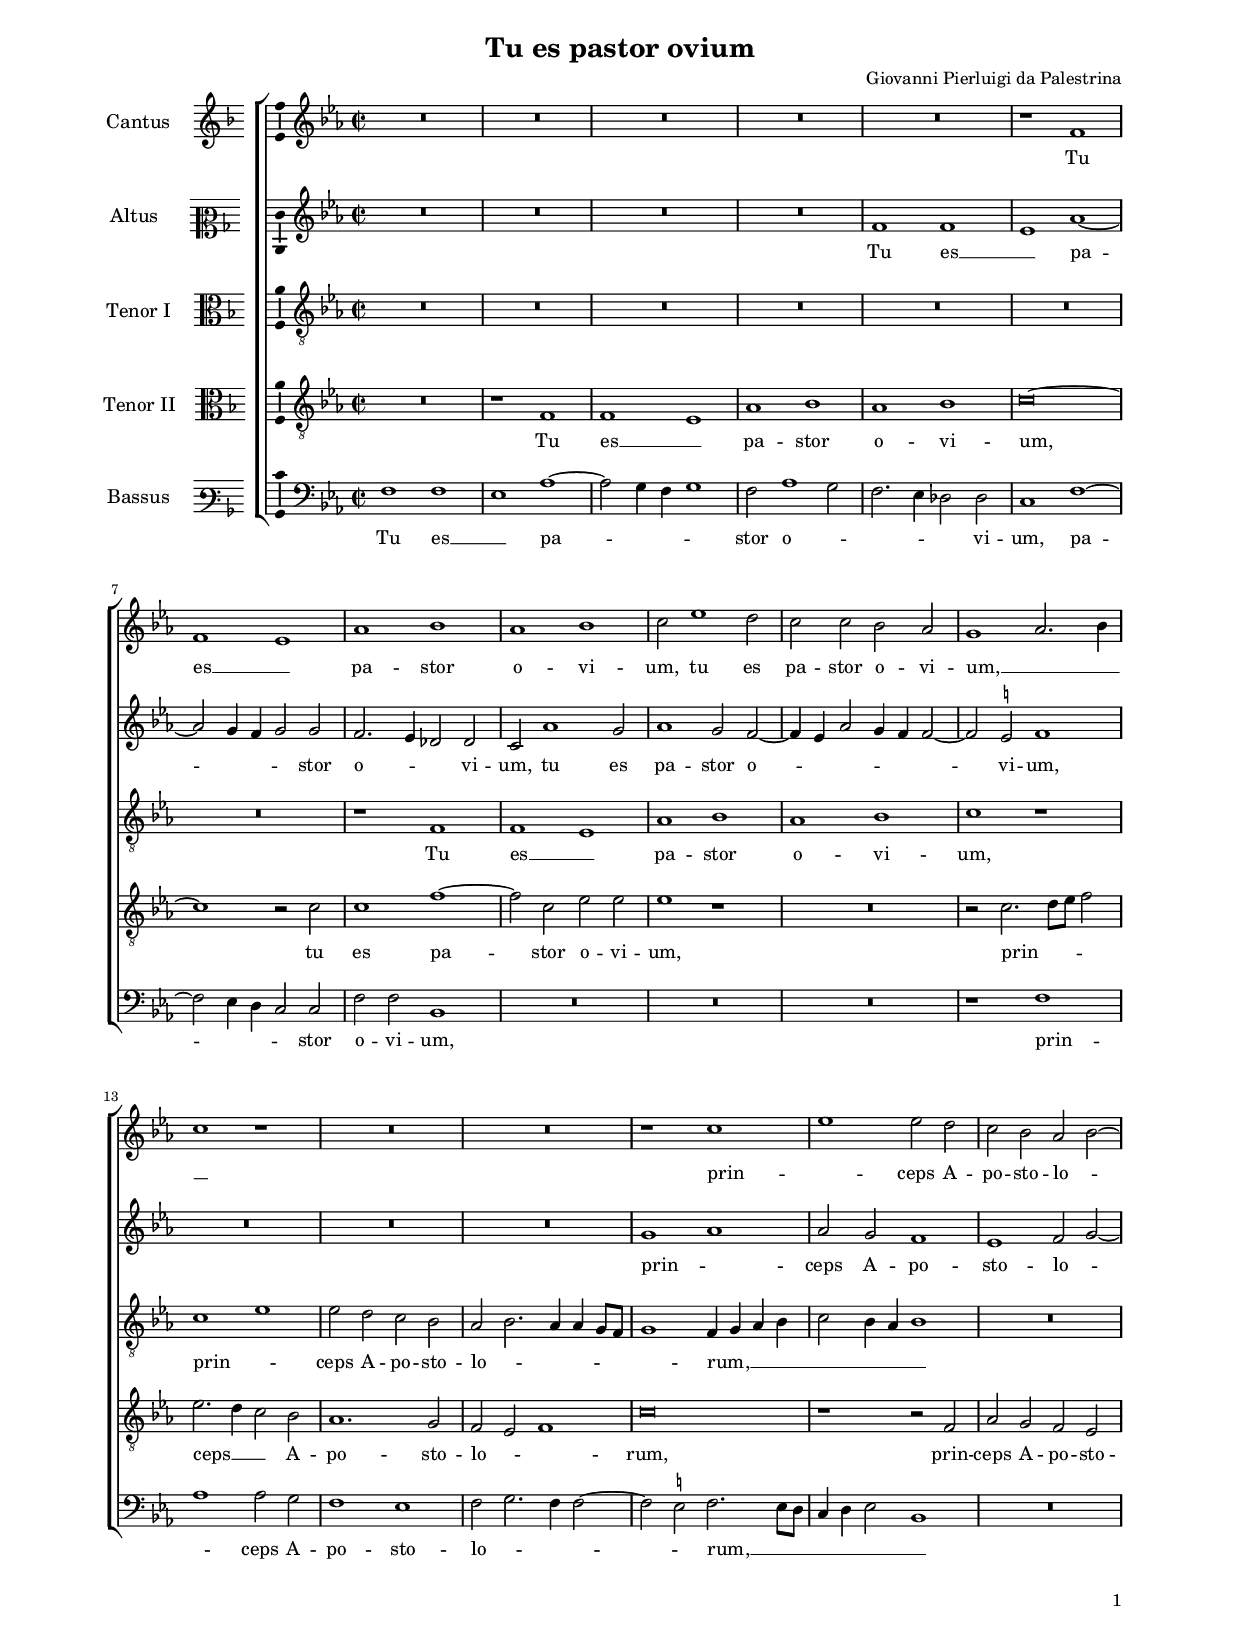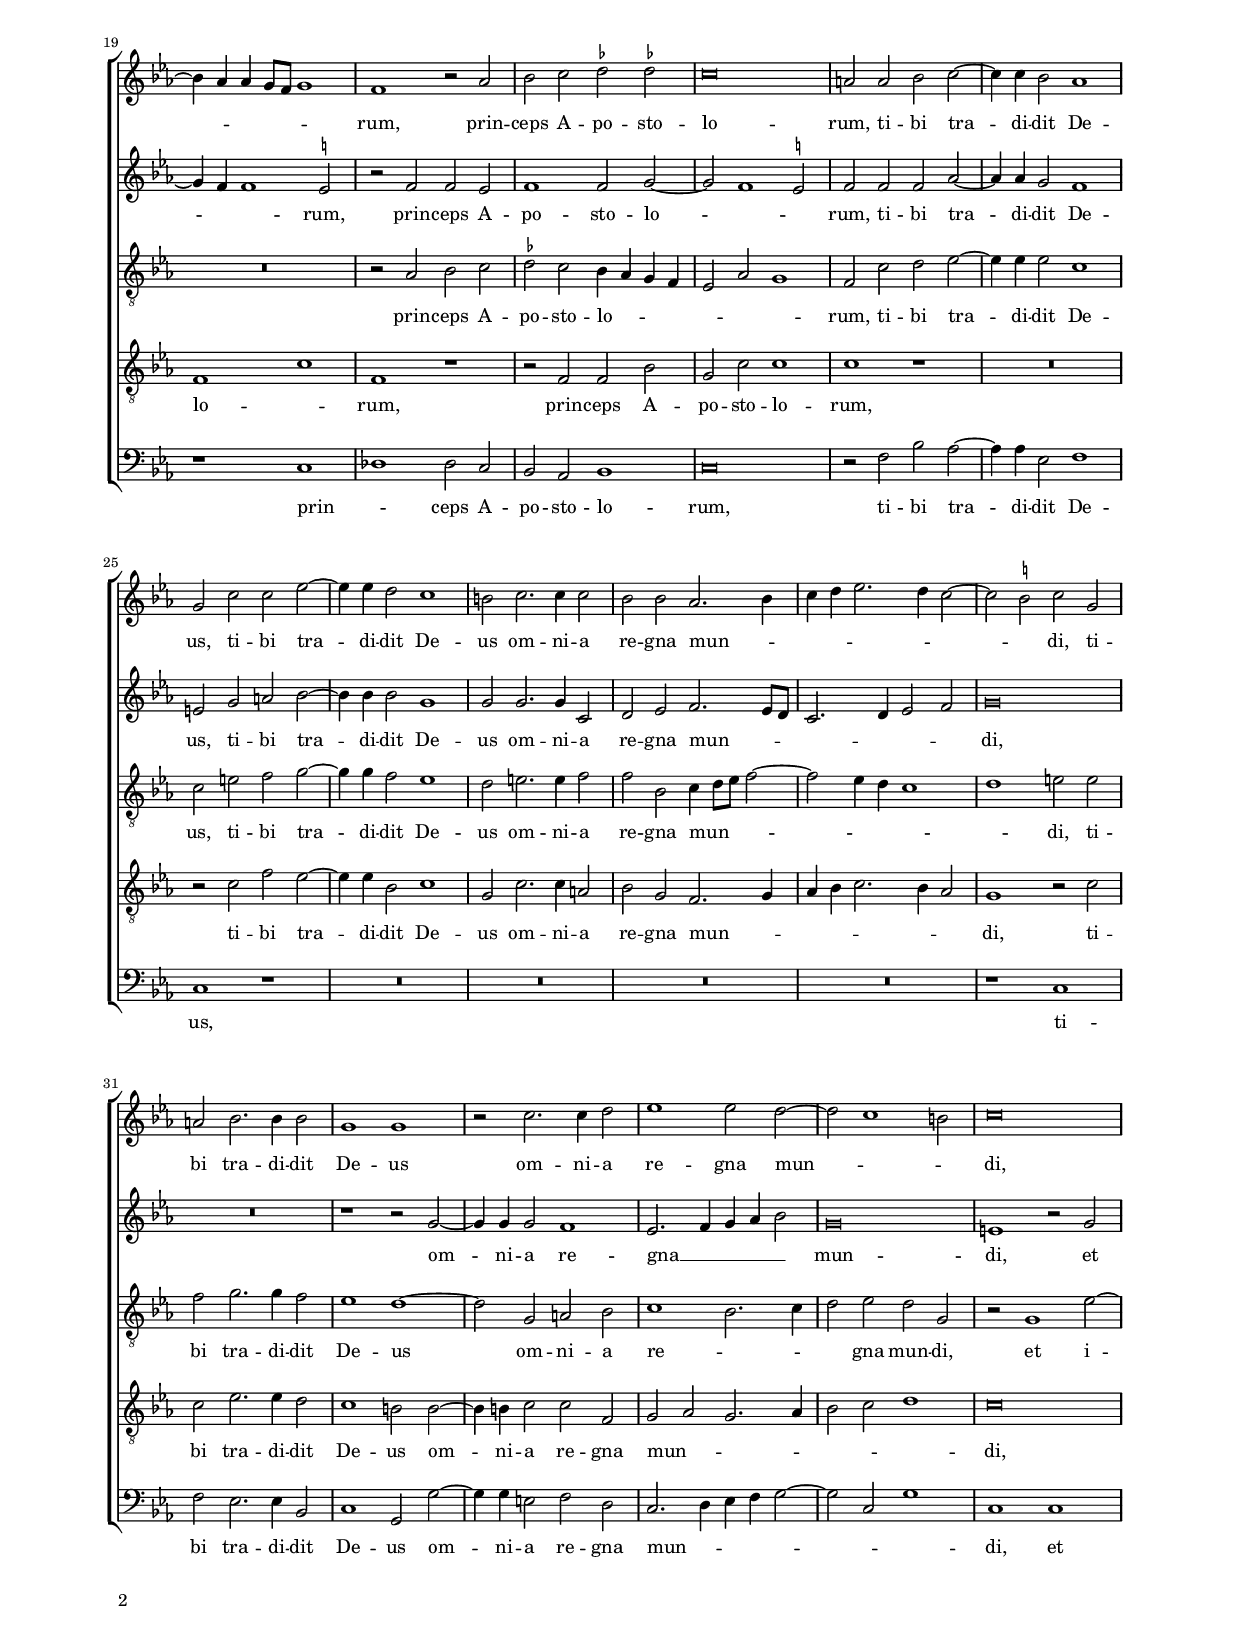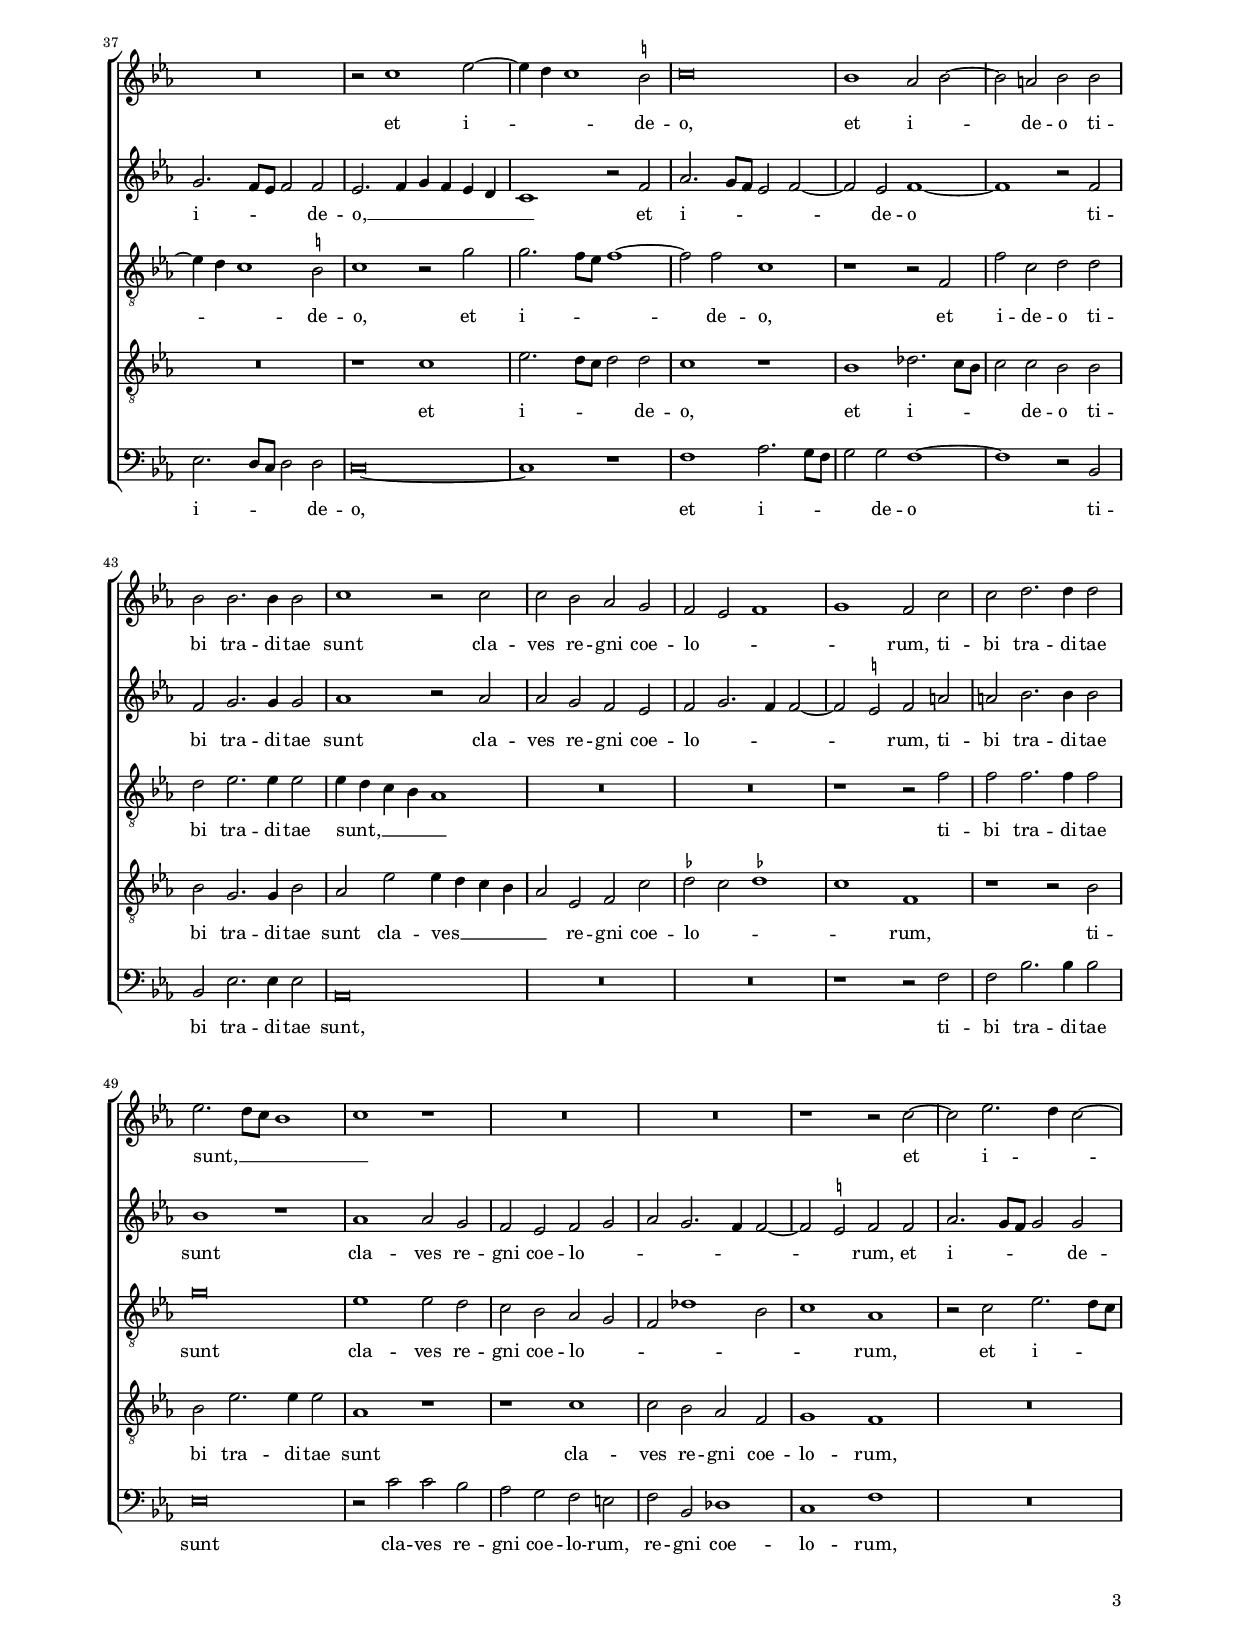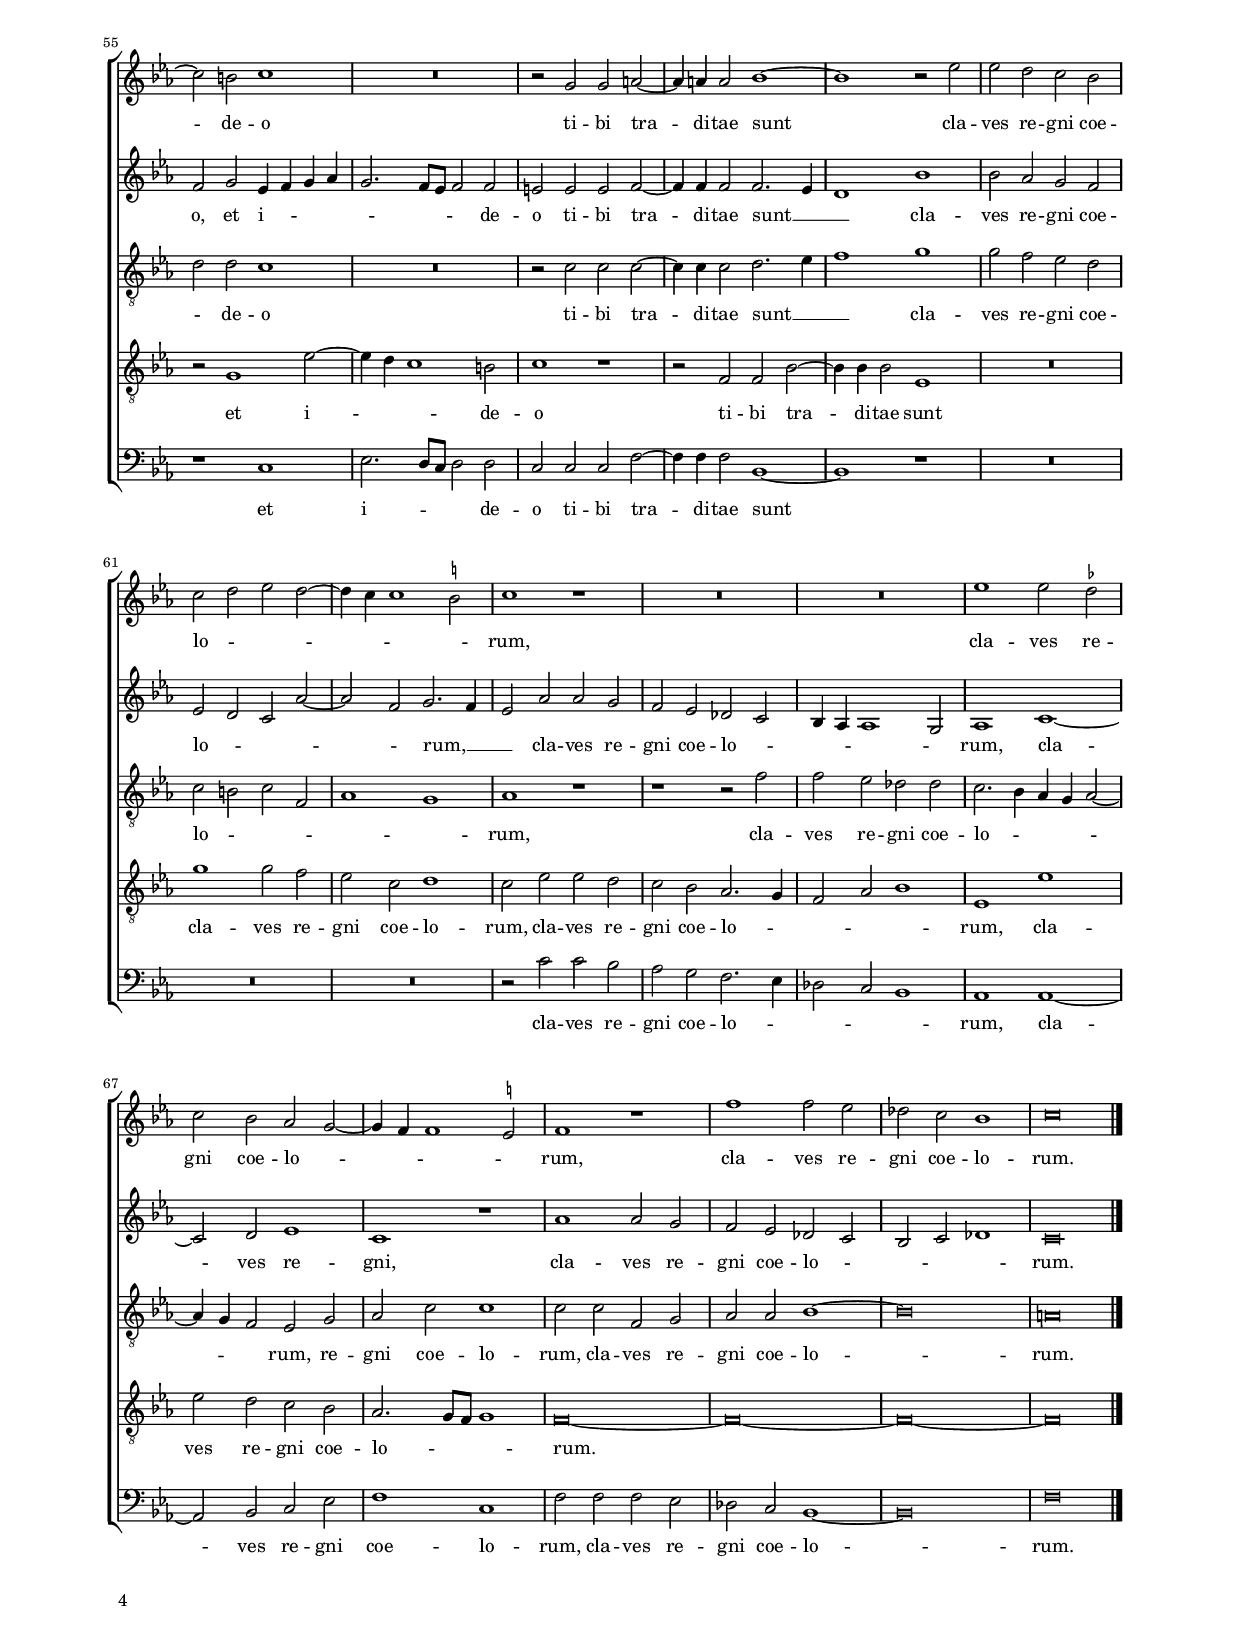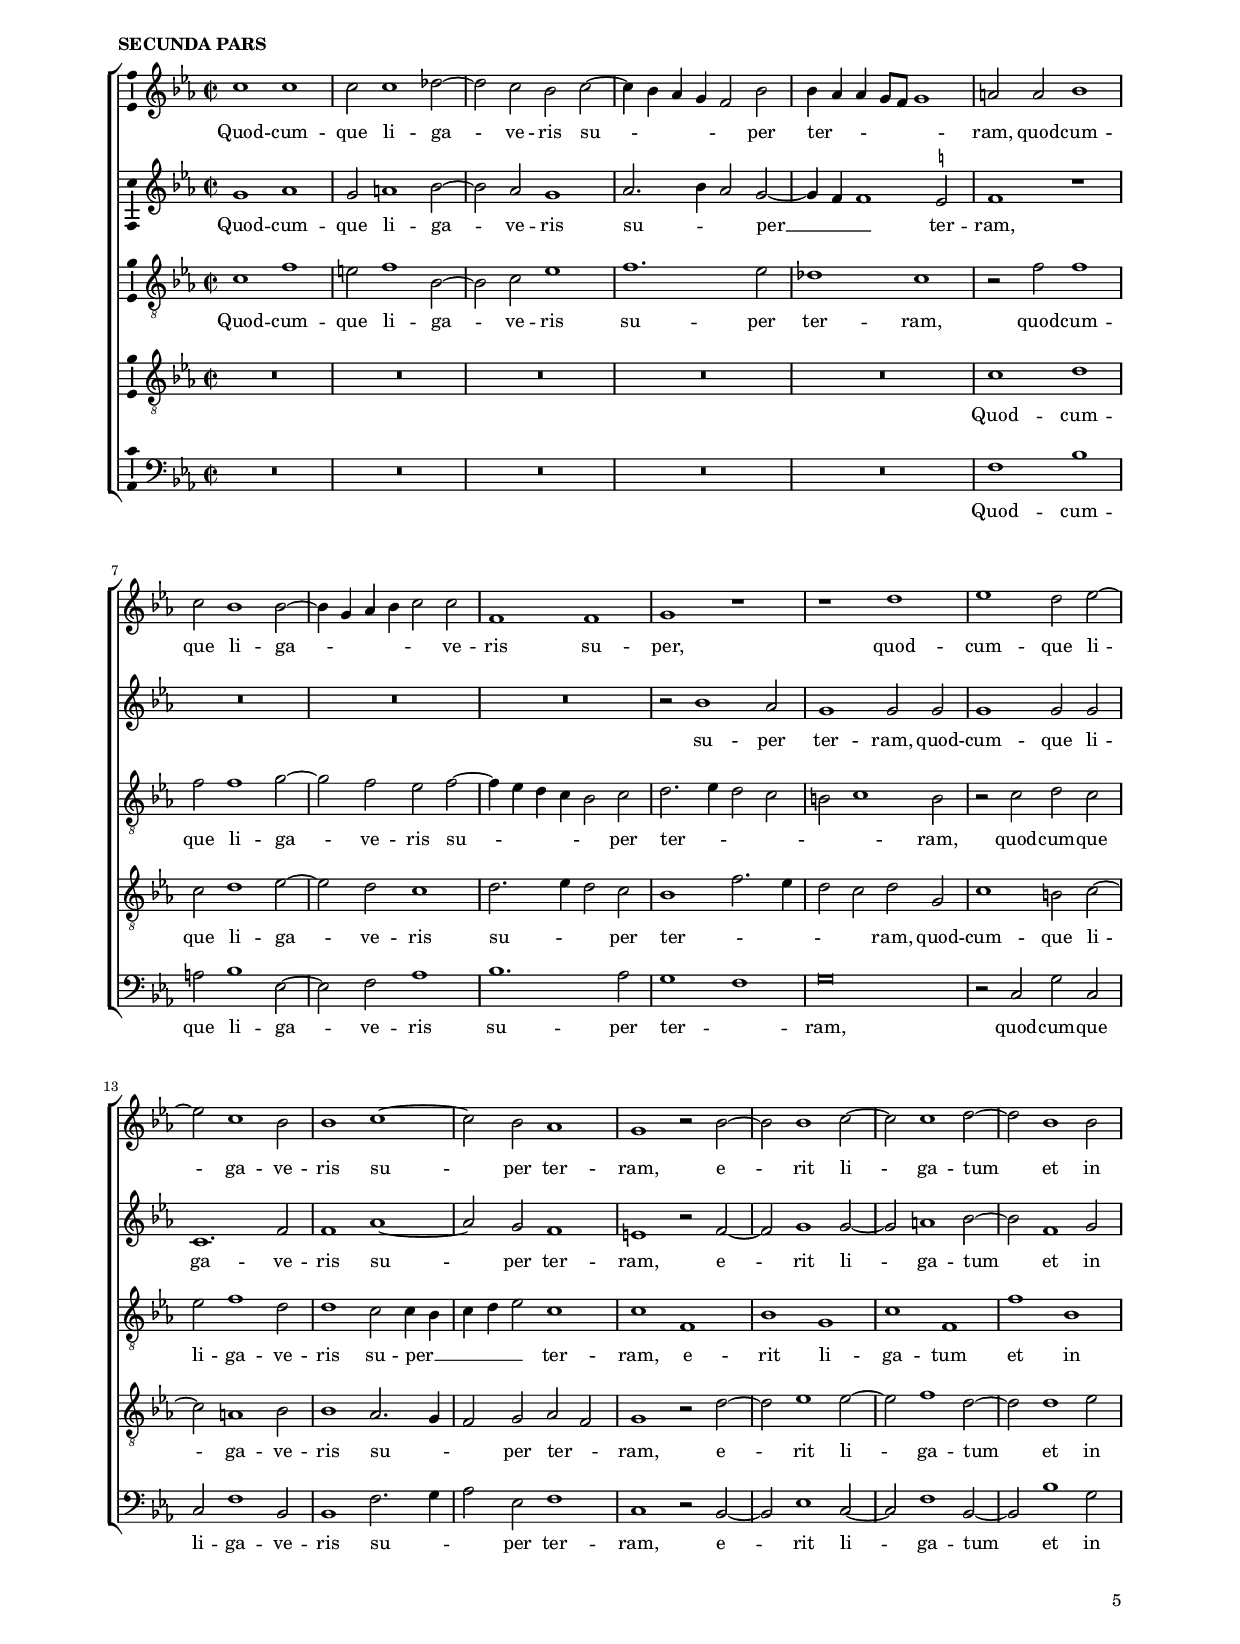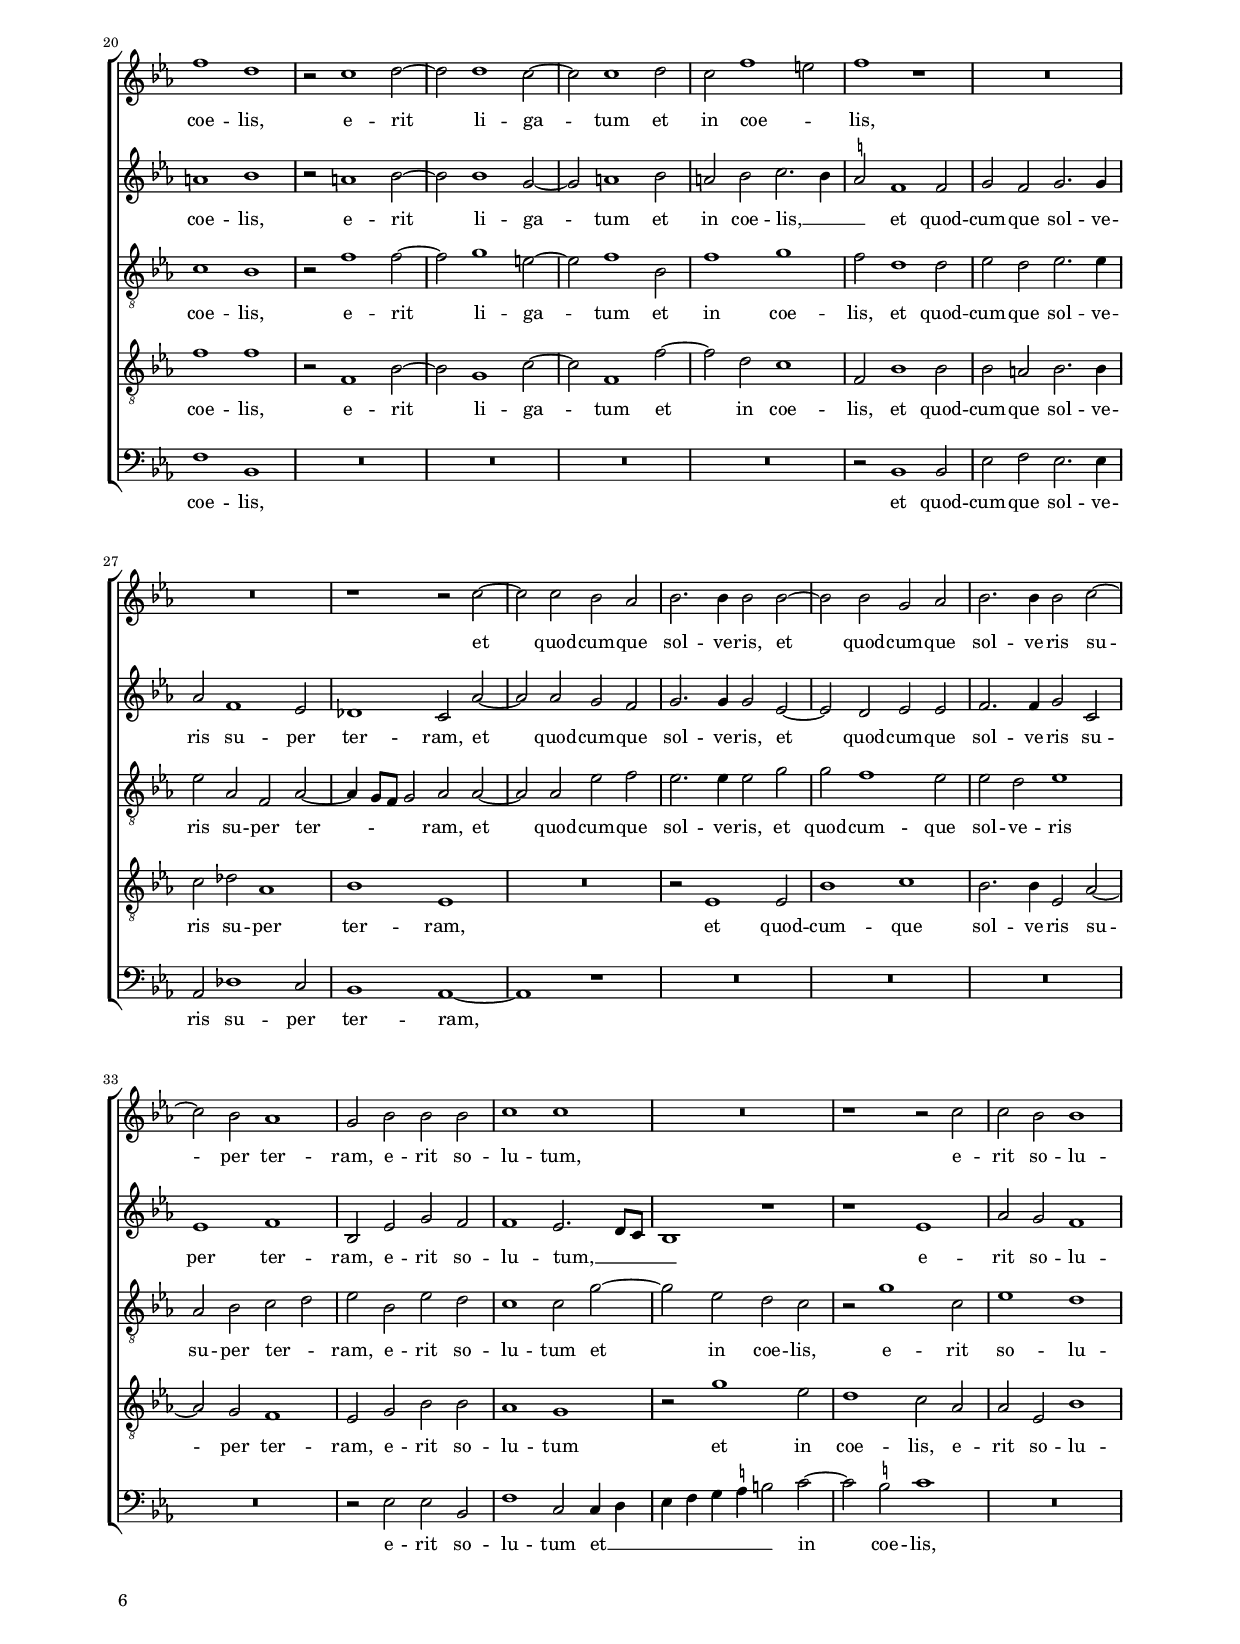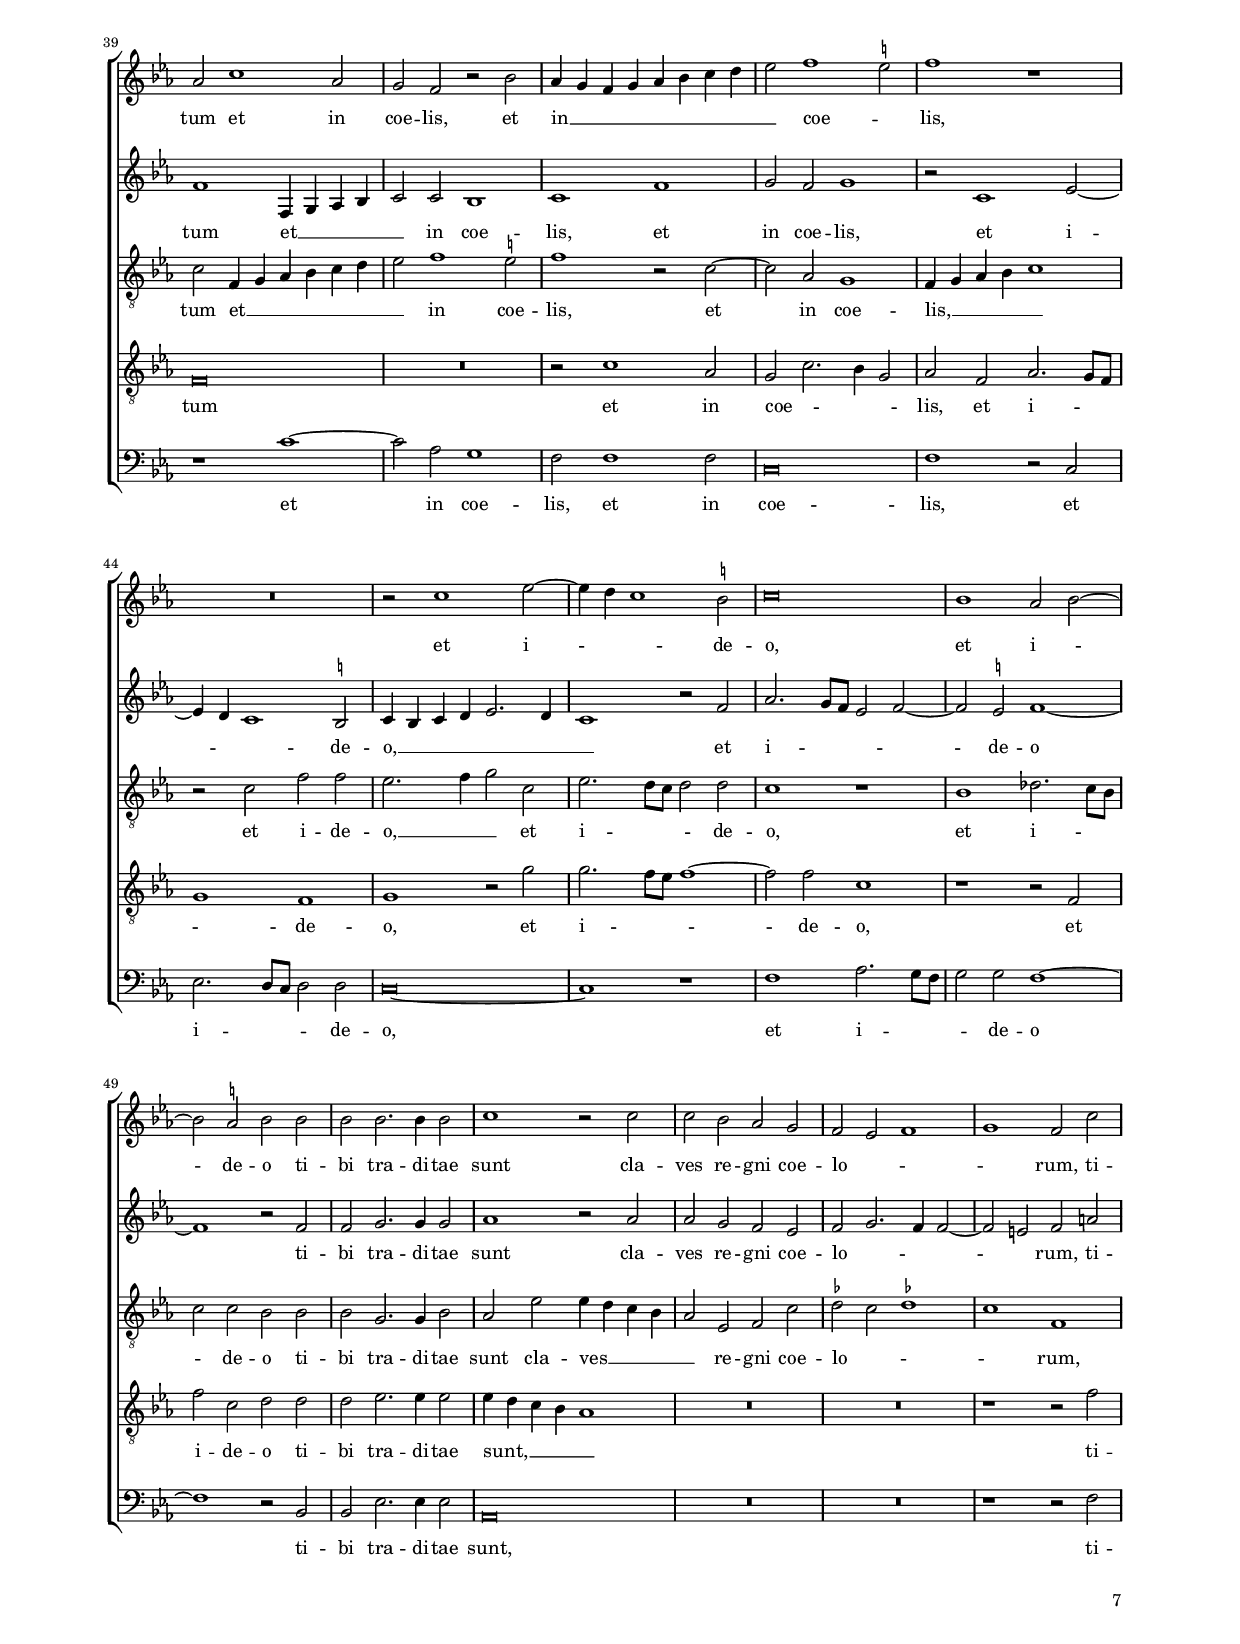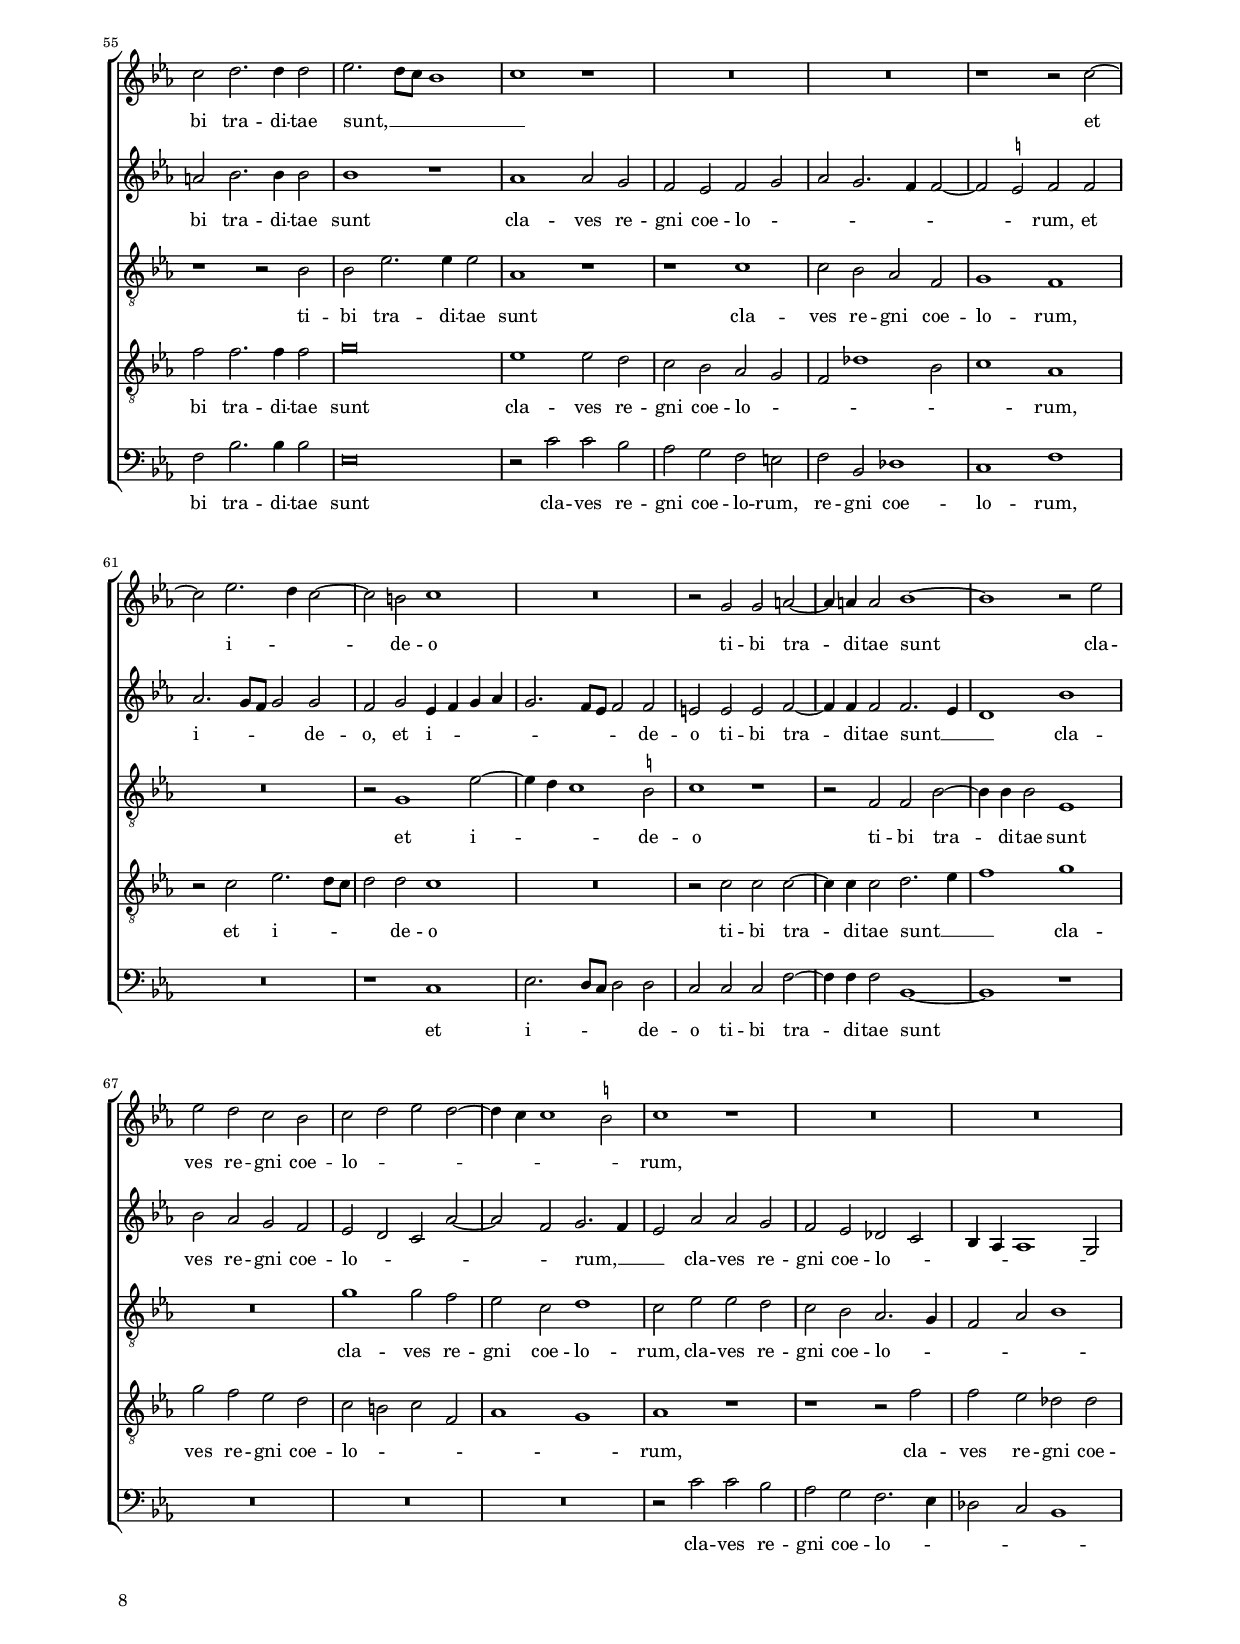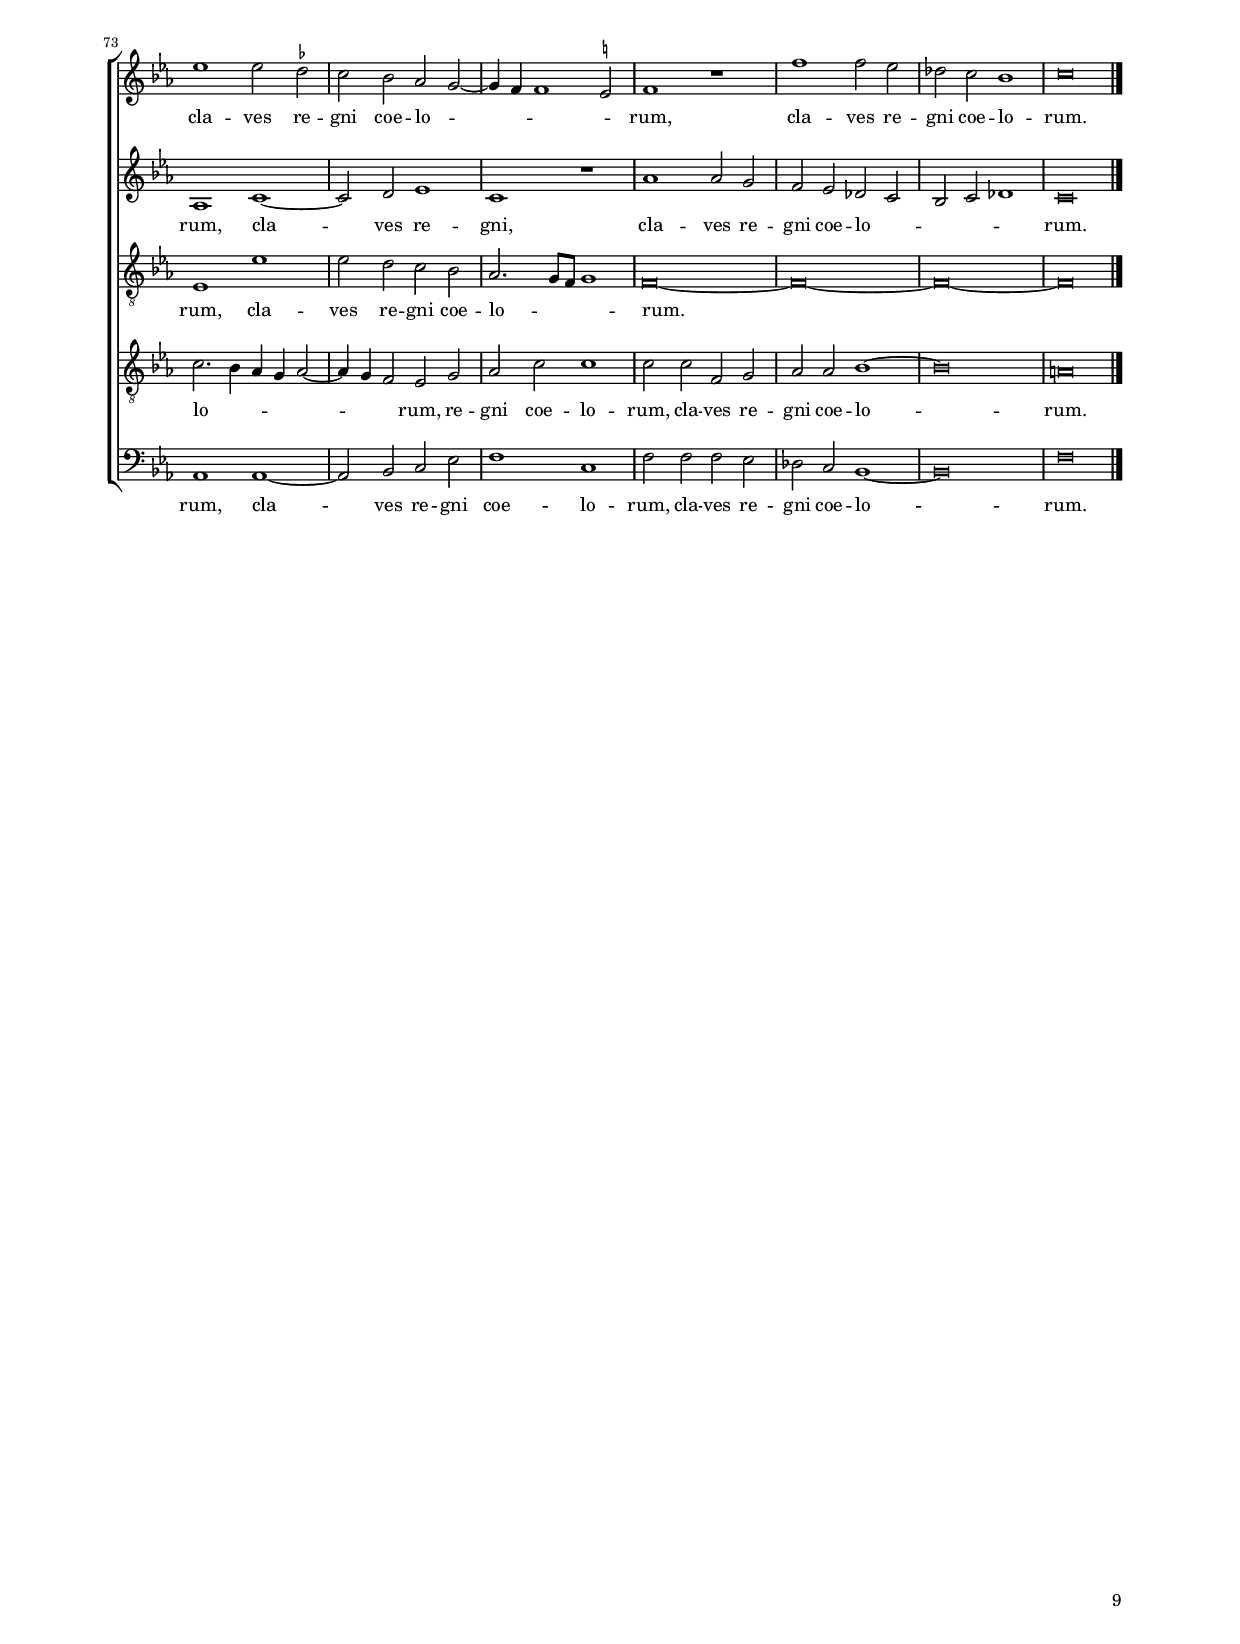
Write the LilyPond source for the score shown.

\header
{
  title="Tu es pastor ovium"
  composer="Giovanni Pierluigi da Palestrina"
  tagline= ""
}

\version "2.20.0"
\language deutsch
#(set-global-staff-size 15)
% #(set-default-paper-size "letter")
#(ly:set-option 'point-and-click #f)

	
	ficta = { \once \set suggestAccidentals = ##t }
	
	forget = #(define-music-function (music) (ly:music?) #{
		\accidentalStyle forget
		$music
		\accidentalStyle default
		#})
	

\paper
	{
	top-margin = 1.8 \cm
	bottom-margin = 1.2 \cm
	left-margin = 2 \cm
	right-margin = 2 \cm
	ragged-bottom = ##f
	ragged-last-bottom = ##t
	print-page-number = ##f
	score-system-spacing = #'((basic-distance . 16) (minimum-distance . 14) (padding . 5) (strechability . 150))
	system-system-spacing = #'((basic-distance . 16) (minimum-distance . 14) (padding . 5) (strechability . 150))
    oddFooterMarkup=\markup   \fill-line { "" \fromproperty #'page:page-number-string }
    evenFooterMarkup=\markup  \fill-line { \fromproperty #'page:page-number-string "" }
    last-bottom-spacing = #'((basic-distance . 12) (minimum-distance . 7) (padding . 4))
%	systems-per-page = 3
%	page-count = 6
%	min-systems-per-page = 3
	}

global = {
    % \set Staff.autoBeaming = ##f
	\key f \major
	\time 2/2 \set Score.measureLength = #(ly:make-moment 2/1)
    \set Score.tempoHideNote = ##t
    \tempo 2 = 90
    \skip 1*2*72 \bar "|."
	}
	

incipitcantus = \markup { \score {
	{
	\set Staff.instrumentName = \markup { \fontsize #1 "Cantus" }
	\key f \major
	\clef violin
	s4 \bar ""
	}
	\layout  {
	raggedright = ##t
	indent = 1.8 \cm
	line-width = 2.5 \cm
	\context { \Staff \remove Time_signature_engraver }
	\override Staff.Clef.Y-extent = #'(0 . 0)
	}} \hspace #1 }
      
      
incipitaltus = \markup { \score {
	{
	\set Staff.instrumentName = \markup { \fontsize #1 "Altus" }
	\key f \major
	\clef mezzosoprano
	s4 \bar ""
	}
	\layout  {
	raggedright = ##t
	indent = 1.8 \cm
	line-width = 2.5 \cm
	\context { \Staff \remove Time_signature_engraver }
	\override Staff.Clef.Y-extent = #'(0 . 0)
	}} \hspace #1 }


incipittenor = \markup { \score {
	{
	\set Staff.instrumentName = \markup { \fontsize #1 "Tenor I" }
	\key f \major
	\clef alto
	s4 \bar ""
	}
	\layout  {
	raggedright = ##t
	indent = 1.8 \cm
	line-width = 2.5 \cm
	\context { \Staff \remove Time_signature_engraver }
	\override Staff.Clef.Y-extent = #'(0 . 0)
	}} \hspace #1 }
      
      
incipitquintus = \markup { \score {
	{
	\set Staff.instrumentName = \markup { \fontsize #1 "Tenor II" }
	\key f \major
	\clef alto
	s4 \bar ""
	}
	\layout  {
	raggedright = ##t
	indent = 1.8 \cm
	line-width = 2.5 \cm
	\context { \Staff \remove Time_signature_engraver }
	\override Staff.Clef.Y-extent = #'(0 . 0)
	}} \hspace #1 }
      
      
incipitbassus = \markup { \score {
	{
	\set Staff.instrumentName = \markup { \fontsize #1 "Bassus" }
	\key f \major
	\clef varbaritone
	s4 \bar ""
	}
	\layout  {
	raggedright = ##t
	indent = 1.8 \cm
	line-width = 2.5 \cm
	\context { \Staff \remove Time_signature_engraver }
	\override Staff.Clef.Y-extent = #'(0 . 0)
	}} \hspace #1 }


cantus =  \relative c''
	{
	R\breve
	R\breve
	R\breve
	R\breve
%5
	R\breve |
	r1 g
	g1 f
	b1 c
	b1 c
%10
	d2 f1 e2 |
	d2 d c b
	a1 b2. c4
	d1 r
	R\breve
%15
	R\breve |
	r1 d
	f1 f2 e
	d2 c b c~
	c4 b b a8 g a1
%20
	g1 r2 b |
	c2 d \ficta es \ficta es!
	d\breve
	h2 h c d~
	d4 d c2 b1
%25
	a2 d d f~ |
	f4 f e2 d1
	cis2 d2. d4 d2
	c2 c b2. c4
	d4 e f2. e4 d2~
%30
	d2 \ficta cis d a |
	h2 c2. c4 c2
	a1 a
	r2 d2. d4 e2
	f1 f2 e~
%35
	e2 d1 cis2 |
	d\breve
	R\breve
	r2 d1 f2~
	f4 e d1 \ficta cis2
%40
	d\breve |
	c1 b2 c~
	c2 h c c
	c2 c2. c4 c2
	d1 r2 d
%45
	d2 c b a |
	g2 f g1
	a1 g2 d'
	d2 e2. e4 e2
	f2. e8 d c1
%50
	d1 r |
	R\breve
	R\breve
	r1 r2 d~
	d2 f2. e4 d2~
%55
	d2 cis d1 |
	R\breve
	r2 a a h~
	h4 h h2 c1~
	c1 r2 f
%60
	f2 e d c |
	d2 e f e~
	e4 d d1 \ficta cis2
	d1 r
	R\breve
%65
	R\breve |
	f1 f2 \ficta es
	d2 c b a~
	a4 g g1 \ficta fis2
	g1 r
%70
	g'1 g2 f |
	es2 d c1
	d\breve |
	}


altus =  \relative c'
    {
	R\breve
	R\breve
	R\breve
	R\breve
%5
	g'1 g |
	f1 b~
	b2 a4 g a2 a
	g2. f4 es2 es
	d2 b'1 a2
%10
	b1 a2 g~ |
	g4 f b2 a4 g g2~
	g2 \ficta fis g1
	R\breve
	R\breve
%15
	R\breve |
	a1 b
	b2 a g1
	f1 g2 a~
	a4 g g1 \ficta fis2
%20
	r2 g g f |
	g1 g2 a~
	a2 g1 \ficta fis2
	g2 g g b~
	b4 b a2 g1
%25
	fis2 a h c~ |
	c4 c c2 a1
	a2 a2. a4 d,2
	e2 f g2. f8 e
	d2. e4 f2 g
%30
	a\breve |
	R\breve
	r1 r2 a~
	a4 a a2 g1
	f2. g4 a b c2
%35
	a\breve |
	fis1 r2 a
	a2. g8 f g2 g
	f2. g4 a g f e
	d1 r2 g
%40
	b2. a8 g f2 g~ |
	g2 f g1~
	g1 r2 g
	g2 a2. a4 a2
	b1 r2 b
%45
	b2 a g f |
	g2 a2. g4 g2~
	g2 \ficta fis g h
	h2 c2. c4 c2
	c1 r
%50
	b1 b2 a |
	g2 f g a
	b2 a2. g4 g2~
	g2 \ficta fis g g
	b2. a8 g a2 a
%55
	g2 a f4 g a b |
	a2. g8 f g2 g
	fis2 fis fis g~
	g4 g g2 g2. f4
	e1 c'
%60
	c2 b a g |
	f2 e d b'~
	b2 g a2. g4
	f2 b b a
	g2 f es d
%65
	c4 b b1 a2 |
	b1 d~
	d2 e f1
	d1 r
	b'1 b2 a
%70
	g2 f es d |
	c2 d es1
	d\breve |
	}


tenor =  \relative c'
	{
	R\breve
	R\breve
	R\breve
	R\breve
%5
	R\breve |
	R\breve
	R\breve
	r1 g
	g1 f
%10
	b1 c |
	b1 c
	d1 r
	d1 f
	f2 e d c
%15
	b2 c2. b4 b a8 g |
	a1 g4 a b c
	d2 c4 b c1
	R\breve
	R\breve
%20
	r2 b c d |
	\ficta es2 d c4 b a g
	f2 b a1
	g2 d' e f~
	f4 f f2 d1
%25
	d2 fis g a~ |
	a4 a g2 f1
	e2 fis2. fis4 g2
	g2 c, d4 e8 f g2~
	g2 f4 e d1
%30
	e1 fis2 fis |
	g2 a2. a4 g2
	f1 e~
	e2 a, h c
	d1 c2. d4
%35
	e2 f e a, |
	r2 a1 f'2~
	f4 e d1 \ficta cis2
	d1 r2 a'
	a2. g8 f g1~
%40
	g2 g d1 |
	r1 r2 g,
	g'2 d e e
	e2 f2. f4 f2
	f4 e d c b1
%45
	R\breve |
	R\breve
	r1 r2 g'
	g2 g2. g4 g2
	a\breve
%50
	f1 f2 e |
	d2 c b a
	g2 es'1 c2
	d1 b
	r2 d f2. e8 d
%55
	e2 e d1 |
	R\breve
	r2 d d d~
	d4 d d2 e2. f4
	g1 a
%60
	a2 g f e |
	d2 cis d g,
	b1 a
	b1 r
	r1 r2 g'
%65
	g2 f es es |
	d2. c4 b a b2~
	b4 a g2 f a
	b2 d d1
	d2 d g, a
%70
	b2 b c1~ |
	c\breve
	h\breve |
	}


quintus  =  \relative c'
	{
	R\breve
	r1 g
	g1 f
	b1 c
%5
	b1 c |
	d\breve~
	d1 r2 d
	d1 g~
	g2 d f f
%10
	f1 r |
	R\breve
	r2 d2. e8 f g2
	f2. e4 d2 c
	b1. a2
%15
	g2 f g1 |
	d'\breve
	r1 r2 g,
	b2 a g f
	g1 d'
%20
	g,1 r |
	r2 g g c
	a2 d d1
	d1 r
	R\breve
%25
	r2 d g f~ |
	f4 f c2 d1
	a2 d2. d4 h2
	c2 a g2. a4
	b4 c d2. c4 b2
%30
	a1 r2 d |
	d2 f2. f4 e2
	d1 cis2 cis~
	cis4 cis4 d2 d g,
	a2 b a2. b4
%35
	c2 d e1 |
	d\breve
	R\breve
	r1 d
	f2. e8 d e2 e
%40
	d1 r |
	c1 es2. d8 c
	d2 d c c
	c2 a2. a4 c2
	b2 f' f4 e d c
%45
	b2 f g d' |
	\ficta es2 d \ficta es!1
	d1 g,
	r1 r2 c
	c2 f2. f4 f2
%50
	b,1 r |
	r1 d
	d2 c b g
	a1 g
	R\breve
%55
	r2 a1 f'2~ |
	f4 e d1 cis2
	d1 r
	r2 g, g c~
	c4 c c2 f,1
%60
	R\breve |
	a'1 a2 g
	f2 d e1
	d2 f f e
	d2 c b2. a4
%65
	g2 b c1 |
	f,1 f'
	f2 e d c
	b2. a8 g a1
	g\breve~
%70
	g\breve~ |
	g\breve~
	g\breve |
	}


bassus  =  \relative c
	{
	g'1 g
	f1 b~
	b2 a4 g a1
	g2 b1 a2
%5
	g2. f4 es2 es |
	d1 g~
	g2 f4 e d2 d
	g2 g c,1
	R\breve
%10
	R\breve |
	R\breve
	r1 g'
	b1 b2 a
	g1 f
%15
	g2 a2. g4 g2~ |
	g2 \ficta fis g2. \forget f8 e
	d4 e f2 c1
	R\breve
	r1 d
%20
	es1 es2 d |
	c2 b c1
	d\breve
	r2 g c b~
	b4 b f2 g1
%25
	d1 r |
	R\breve
	R\breve
	R\breve
	R\breve
%30
	r1 d |
	g2 f2. f4 c2
	d1 a2 a'~
	a4 a fis2 g e
	d2. e4 f g a2~
%35
	a2 d, a'1 |
	d,1 d
	f2. e8 d e2 e
	d\breve~
	d1 r
%40
	g1 b2. a8 g |
	a2 a g1~
	g1 r2 c,
	c2 f2. f4 f2
	b,\breve
%45
	R\breve |
	R\breve
	r1 r2 g'
	g2 c2. c4 c2
	f,\breve
%50
	r2 d' d c |
	b2 a g fis
	g2 c, es1
	d1 g
	R\breve
%55
	r1 d |
	f2. e8 d e2 e
	d2 d d g~
	g4 g g2 c,1~
	c1 r
%60
	R\breve |
	R\breve
	R\breve
	r2 d' d c
	b2 a g2. f4
%65
	es2 d c1 |
	b1 b~
	b2 c d f
	g1 d
	g2 g g f
%70
	es2 d c1~ |
	c\breve
	g'\breve |
	}


lyricscantus = \lyricmode {
	Tu es __ _ pa -- stor o -- vi -- um,
    tu es pa -- stor o -- vi -- um, __ _ _ _
    prin -- _ ceps A -- po -- sto -- lo -- _ _ _ _ _ _ rum,
    prin -- ceps A -- po -- sto -- lo -- rum,
    ti -- bi tra -- di -- dit De -- us,
    ti -- bi tra -- di -- dit De -- us
    om -- ni -- a re -- gna mun -- _ _ _ _ _ _ _ di,
    ti -- bi tra -- di -- dit De -- us
    om -- ni -- a re -- gna mun -- _ _ di,
    et i -- _ _ de -- o,
    et i -- _ de -- o
    ti -- bi tra -- di -- tae sunt cla -- ves re -- gni coe -- lo -- _ _ _ rum,
    ti -- bi tra -- di -- tae sunt, __ _ _ _ _ 
    et i -- _ _ de -- o
    ti -- bi tra -- di -- tae sunt cla -- ves re -- gni coe -- lo -- _ _ _ _ _ _ rum,
    cla -- ves re -- gni coe -- lo -- _ _ _ _ rum,
    cla -- ves re -- gni coe -- lo -- rum.
	}


lyricsaltus = \lyricmode {
	Tu es __ _ pa -- _ _ _ stor o -- _ _ vi -- um,
    tu es pa -- stor o -- _ _ _ _ _ vi -- um,
    prin -- _ ceps A -- po -- sto -- lo -- _ _ _ rum,
    prin -- ceps A -- po -- sto -- lo -- _ _ rum,
    ti -- bi tra -- di -- dit De -- us,
    ti -- bi tra -- di -- dit De -- us
    om -- ni -- a re -- gna mun -- _ _ _ _ _ _ di,
    om -- ni -- a re -- gna __ _ _ _ _ mun -- di,
    et i -- _ _ _ de -- o, __ _ _ _ _ _ _
    et i -- _ _ _ _ de -- o
    ti -- bi tra -- di -- tae sunt cla -- ves re -- gni coe -- lo -- _ _ _ _ rum,
    ti -- bi tra -- di -- tae sunt cla -- ves re -- gni coe -- lo -- _ _ _ _ _ _ rum,
    et i -- _ _ _ de -- o,
    et i -- _ _ _ _ _ _ _ de -- o
    ti -- bi tra -- di -- tae sunt __ _ _ cla -- ves re -- gni coe -- lo -- _ _ _ _ rum, __ _ _
    cla -- ves re -- gni coe -- lo -- _ _ _ _ _ rum,
    cla -- ves re -- gni,
    cla -- ves re -- gni coe -- lo -- _ _ _ _ rum.
	}


lyricstenor = \lyricmode {
	Tu es __ _ pa -- stor o -- vi -- um,
    prin -- _ ceps A -- po -- sto -- lo -- _ _ _ _ _ _ rum, __ _ _ _ _ _ _ _
    prin -- ceps A -- po -- sto -- lo -- _ _ _ _ _ _ rum,
    ti -- bi tra -- di -- dit De -- us,
    ti -- bi tra -- di -- dit De -- us
    om -- ni -- a re -- gna mun -- _ _ _ _ _ _ _ di,
    ti -- bi tra -- di -- dit De -- us
    om -- ni -- a re -- _ _ _ gna mun -- di,
    et i -- _ _ de -- o,
    et i -- _ _ _ de -- o,
    et i -- de -- o
    ti -- bi tra -- di -- tae sunt, __ _ _ _ _ 
    ti -- bi tra -- di -- tae sunt cla -- ves re -- gni coe -- lo -- _ _ _ _ _ rum,
    et i -- _ _ _ de -- o
    ti -- bi tra -- di -- tae sunt __ _ _ cla -- ves re -- gni coe -- lo -- _ _ _ _ _ rum,
    cla -- ves re -- gni coe -- lo -- _ _ _ _ _ _ rum,
    re -- gni coe -- lo -- rum,
    cla -- ves re -- gni coe -- lo -- rum.
	}


lyricsquintus = \lyricmode {
	Tu es __ _ pa -- stor o -- vi -- um,
    tu es pa -- stor o -- vi -- um,
    prin -- _ _ _ ceps __ _ _ A -- po -- sto -- lo -- _ _ rum,
    prin -- ceps A -- po -- sto -- lo -- _ rum,
    prin -- ceps A -- po -- sto -- lo -- rum,
    ti -- bi tra -- di -- dit De -- us
    om -- ni -- a re -- gna mun -- _ _ _ _ _ _ di,
    ti -- bi tra -- di -- dit De -- us
    om -- ni -- a re -- gna mun -- _ _ _ _ _ _ di,
    et i -- _ _ _ de -- o,
    et i -- _ _ _ de -- o
    ti -- bi tra -- di -- tae sunt cla -- ves __ _ _ _ _ re -- gni coe -- lo -- _ _ _ rum,
    ti -- bi tra -- di -- tae sunt cla -- ves re -- gni coe -- lo -- rum,
    et i -- _ _ de -- o
    ti -- bi tra -- di -- tae sunt cla -- ves re -- gni coe -- lo -- rum,
    cla -- ves re -- gni coe -- lo -- _ _ _ _ rum,
    cla -- ves re -- gni coe -- lo -- _ _ _ rum.
	}


lyricsbassus = \lyricmode {
	Tu es __ _ pa -- _ _ _ stor o -- _ _ _ _ vi -- um,
    pa -- _ _ _ stor o -- vi -- um,
    prin -- _ ceps A -- po -- sto -- lo -- _ _ _ _ rum, __ _ _ _ _ _ _
    prin -- _ ceps A -- po -- sto -- lo -- rum,
    ti -- bi tra -- di -- dit De -- us,
    ti -- bi tra -- di -- dit De -- us
    om -- ni -- a re -- gna mun -- _ _ _ _ _ _ di,
    et i -- _ _ _ de -- o,
    et i -- _ _ _ de -- o
    ti -- bi tra -- di -- tae sunt,
    ti -- bi tra -- di -- tae sunt cla -- ves re -- gni coe -- lo -- rum,
    re -- gni coe -- lo -- rum,
    et i -- _ _ _ de -- o
    ti -- bi tra -- di -- tae sunt cla -- ves re -- gni coe -- lo -- _ _ _ _ rum,
    cla -- ves re -- gni coe -- lo -- rum,
    cla -- ves re -- gni coe -- lo -- rum.
	}


\score
{  
	\transpose f es {
	\new ChoirStaff \with { \override StaffGrouper.staff-staff-spacing.basic-distance = #12 }
	<<

	\new Staff << \global
	\new Voice="v1" {
		\set Staff.instrumentName=\incipitcantus
		\set Staff.midiInstrument = "reed organ"
		\clef violin
		\cantus }
	\new Lyrics \lyricsto "v1" {\lyricscantus }
	>>


	\new Staff << \global
	\new Voice="v2" {
		\set Staff.instrumentName=\incipitaltus
		\set Staff.midiInstrument = "reed organ"
                \clef violin % "G_8"
		\altus}
	\new Lyrics \lyricsto "v2" {\lyricsaltus }
	>>


	\new Staff << \global
	\new Voice="v3" {
		\set Staff.instrumentName=\incipittenor
		\set Staff.midiInstrument = "reed organ"
		\clef "G_8"
		\tenor }
	\new Lyrics \lyricsto "v3" {\lyricstenor }
	>>


	\new Staff << \global
	\new Voice="v5" {
		\set Staff.instrumentName=\incipitquintus
		\set Staff.midiInstrument = "reed organ"
		\clef "G_8"
		\quintus}
	\new Lyrics \lyricsto "v5" {\lyricsquintus }
	>>


	\new Staff << \global
	\new Voice="v4" {
		\set Staff.instrumentName=\incipitbassus
		\set Staff.midiInstrument = "reed organ"
		\clef bass
		\bassus }
	\new Lyrics \lyricsto "v4" {\lyricsbassus}
	>>

	>>
	} % transpose

	\layout
	{
	indent = 2.5 \cm
	\context { \Staff \override TimeSignature.break-visibility = #end-of-line-invisible }
	\context { \Lyrics \override VerticalAxisGroup.nonstaff-relatedstaff-spacing.padding = #1.4 }
%	\context { \Lyrics \override LyricText.font-size = #1 }
	\context { \Staff \consists "Ambitus_engraver" }
	\context { \Score \override BarNumber.padding = #2 }
	\context { \Voice \override NoteHead.style = #'baroque }
	}


\midi
	{
	}

}

%%%%%%%%%%%%%%%%%%%%  SECUNDA PARS %%%%%%%%%%%%%%%%%%%%


global = {
	\key f \major
	\time 2/2 \set Score.measureLength = #(ly:make-moment 2/1)
    \set Score.tempoHideNote = ##t
    \tempo 2 = 90
    \skip 1*2*79 \bar "|."
	}


cantus =  \relative c''
	{
    d1 d    
	d2 d1 es2~
	es2 d c d~
	d4 c b a g2 c
%5
	c4 b b a8 g a1 |
	h2 h c1
	d2 c1 c2~
	c4 a b c d2 d
	g,1 g
%10
	a1 r |
	r1 e'
	f1 e2 f~
	f2 d1 c2
	c1 d~
%15
	d2 c b1 |
	a1 r2 c~
	c2 c1 d2~
	d2 d1 e2~
	e2 c1 c2
%20
	g'1 e |
	r2 d1 e2~
	e2 e1 d2~
	d2 d1 e2
	d2 g1 fis2
%25
	g1 r |
	R\breve
	R\breve
	r1 r2 d~
	d2 d c b
%30
	c2. c4 c2 c~ |
	c2 c a b
	c2. c4 c2 d~
	d2 c b1
	a2 c c c
%35
	d1 d |
	R\breve
	r1 r2 d
	d2 c c1
	b2 d1 b2
%40
	a2 g r c |
	b4 a g a b c d e
	f2 g1 \ficta fis2
	g1 r
	R\breve
%45
	r2 d1 f2~ |
	f4 e d1 \ficta cis2
	d\breve
	c1 b2 c~
	c2 \ficta h c c
%50
	c2 c2. c4 c2 |
	d1 r2 d
	d2 c b a
	g2 f g1
	a1 g2 d'
%55
	d2 e2. e4 e2 |
	f2. e8 d c1
	d1 r
	R\breve
	R\breve
%60
	r1 r2 d~ |
	d2 f2. e4 d2~
	d2 cis d1
	R\breve
	r2 a a h~
%65
	h4 h h2 c1~ |
	c1 r2 f
	f2 e d c
	d2 e f e~
	e4 d d1 \ficta cis2
%70
	d1 r |
	R\breve
	R\breve
	f1 f2 \ficta es
	d2 c b a~
%75
	a4 g g1 \ficta fis2 |
	g1 r
	g'1 g2 f
	es2 d c1
	d\breve |
	}


altus =  \relative c'
    {
	a'1 b
	a2 h1 c2~
	c2 b a1
	b2. c4 b2 a~
%5
	a4 g g1 \ficta fis2 |
	g1 r
	R\breve
	R\breve
	R\breve
%10
	r2 c1 b2 |
	a1 a2 a
	a1 a2 a
	d,1. g2
	g1 b~
%15
	b2 a g1 |
	fis1 r2 g~
	g2 a1 a2~
	a2 h1 c2~
	c2 g1 a2
%20
	h1 c |
	r2 h1 c2~
	c2 c1 a2~
	a2 h1 c2
	h2 c d2. c4
%25
	\ficta h2 g1 g2 |
	a2 g a2. a4
	b2 g1 f2
	es1 d2 b'~
	b2 b a g
%30
	a2. a4 a2 f~ |
	f2 e f f
	g2. g4 a2 d,
	f1 g
	c,2 f a g
%35
	g1 f2. e8 d |
	c1 r
	r1 f
	b2 a g1
	g1 g,4 a b c
%40
	d2 d c1 |
	d1 g
	a2 g a1
	r2 d,1 f2~
	f4 e d1 \ficta cis2
%45
	d4 c d e f2. e4 |
	d1 r2 g
	b2. a8 g f2 g~
	g2 \ficta fis g1~
	g1 r2 g
%50
	g2 a2. a4 a2 |
	b1 r2 b
	b2 a g f
	g2 a2. g4 g2~
	g2 fis g h
%55
	h2 c2. c4 c2 |
	c1 r
	b1 b2 a
	g2 f g a
	b2 a2. g4 g2~
%60
	g2 \ficta fis g g |
	b2. a8 g a2 a
	g2 a f4 g a b
	a2. g8 f g2 g
	fis2 fis fis g~
%65
	g4 g g2 g2. f4 |
	e1 c'
	c2 b a g
	f2 e d b'~
	b2 g a2. g4
%70
	f2 b b a |
	g2 f es d
	c4 b b1 a2
	b1 d~
	d2 e f1
%75
	d1 r |
	b'1 b2 a
	g2 f es d
	c2 d es1
	d\breve |
	}


tenor =  \relative c'
	{
	d1 g
	fis2 g1 c,2~
	c2 d f1
	g1. f2
%5
	es1 d |
	r2 g g1
	g2 g1 a2~
	a2 g f g~
	g4 f e d c2 d
%10
	e2. f4 e2 d |
	cis2 d1 cis2
	r2 d e d
	f2 g1 e2
	e1 d2 d4 c
%15
	d4 e f2 d1 |
	d1 g,
	c1 a
	d1 g,
	g'1 c,
%20
	d1 c |
	r2 g'1 g2~
	g2 a1 fis2~
	fis2 g1 c,2
	g'1 a
%25
	g2 e1 e2 |
	f2 e f2. f4
	f2 b, g b~
	b4 a8 g a2 b b~
	b2 b f' g
%30
	f2. f4 f2 a |
	a2 g1 f2
	f2 e f1
	b,2 c d e
	f2 c f e
%35
	d1 d2 a'~ |
	a2 f e d
	r2 a'1 d,2
	f1 e
	d2 g,4 a b c d e
%40
	f2 g1 \ficta fis2 |
	g1 r2 d~
	d2 b a1
	g4 a b c d1
	r2 d g g
%45
	f2. g4 a2 d, |
	f2. e8 d e2 e
	d1 r
	c1 es2. d8 c
	d2 d c c
%50
	c2 a2. a4 c2 |
	b2 f' f4 e d c
	b2 f g d'
	\ficta es2 d \ficta es!1
	d1 g,
%55
	r1 r2 c |
	c2 f2. f4 f2
	b,1 r
	r1 d
	d2 c b g
%60
	a1 g |
	R\breve
	r2 a1 f'2~
	f4 e d1 \ficta cis2
	d1 r
%65
	r2 g, g c~ |
	c4 c c2 f,1
	R\breve
	a'1 a2 g
	f2 d e1
%70
	d2 f f e |
	d2 c b2. a4
	g2 b c1
	f,1 f'
	f2 e d c
%75
	b2. a8 g a1 |
	g\breve~
	g\breve~
	g\breve~
	g\breve |
	}


quintus  =  \relative c'
	{
	R\breve
	R\breve
	R\breve
	R\breve
%5
	R\breve |
	d1 e
	d2 e1 f2~
	f2 e d1
	e2. f4 e2 d
%10
	c1 g'2. f4 |
	e2 d e a,
	d1 cis2 d~
	d2 h1 c2
	c1 b2. a4
%15
	g2 a b g |
	a1 r2 e'~
	e2 f1 f2~
	f2 g1 e2~
	e2 e1 f2
%20
	g1 g |
	r2 g,1 c2~
	c2 a1 d2~
	d2 g,1 g'2~
	g2 e d1
%25
	g,2 c1 c2 |
	c2 h c2. c4
	d2 es b1
	c1 f,
	R\breve
%30
	r2 f1 f2 |
	c'1 d
	c2. c4 f,2 b~
	b2 a g1
	f2 a c c
%35
	b1 a |
	r2 a'1 f2
	e1 d2 b
	b2 f c'1
	g\breve
%40
	R\breve |
	r2 d'1 b2
	a2 d2. c4 a2
	b2 g b2. a8 g
	a1 g
%45
	a1 r2 a' |
	a2. g8 f g1~
	g2 g d1
	r1 r2 g,
	g'2 d e e
%50
	e2 f2. f4 f2 |
	f4 e d c b1
	R\breve
	R\breve
	r1 r2 g'
%55
	g2 g2. g4 g2 |
	a\breve
	f1 f2 e
	d2 c b a
	g2 es'1 c2
%60
	d1 b |
	r2 d f2. e8 d
	e2 e d1
	R\breve
	r2 d d d~
%65
	d4 d d2 e2. f4 |
	g1 a
	a2 g f e
	d2 cis d g,
	b1 a
%70
	b1 r |
	r1 r2 g'
	g2 f es es
	d2. c4 b a b2~
	b4 a g2 f a
%75
	b2 d d1 |
	d2 d g, a
	b2 b c1~
	c\breve
	h\breve |
	}


bassus  =  \relative c
	{
	R\breve
	R\breve
	R\breve
	R\breve
%5
	R\breve |
	g'1 c
	h2 c1 f,2~
	f2 g b1
	c1. b2
%10
	a1 g |
	a\breve
	r2 d, a' d,
	d2 g1 c,2
	c1 g'2. a4
%15
	b2 f g1 |
	d1 r2 c~
	c2 f1 d2~
	d2 g1 c,2~
	c2 c'1 a2
%20
	g1 c, |
	R\breve
	R\breve
	R\breve
	R\breve
%25
	r2 c1 c2 |
	f2 g f2. f4
	b,2 es1 d2
	c1 b~ |
	b1 r
%30
	R\breve |
	R\breve
	R\breve
	R\breve
	r2 f' f c
%35
	g'1 d2 d4 e |
	f4 g a \ficta h cis2 d~
	d2 \ficta cis d1
	R\breve
	r1 d~
%40
	d2 b a1 |
	g2 g1 g2
	d\breve
	g1 r2 d
	f2. e8 d e2 e
%45
	d\breve~ |
	d1 r
	g1 b2. a8 g
	a2 a g1~
	g1 r2 c,
%50
	c2 f2. f4 f2 |
	b,\breve
	R\breve
	R\breve
	r1 r2 g'
%55
	g2 c2. c4 c2 |
	f,\breve
	r2 d' d c
	b2 a g fis
	g2 c, es1
%60
	d1 g |
	R\breve
	r1 d
	f2. e8 d e2 e
	d2 d d g~
%65
	g4 g g2 c,1~ |
	c1 r
	R\breve
	R\breve
	R\breve
%70
	r2 d' d c |
	b2 a g2. f4
	es2 d c1
	b1 b~
	b2 c d f
%75
	g1 d |
	g2 g g f
	es2 d c1~
	c\breve
	g'\breve |
	}


lyricscantus = \lyricmode {
	Quod -- cum -- que li -- ga -- ve -- ris su -- _ _ _ _ per ter -- _ _ _ _ _ ram,
    quod -- cum -- que li -- ga -- _ _ _ _ ve -- ris su -- per,
    quod -- cum -- que li -- ga -- ve -- ris su -- per ter -- ram,
    e -- rit li -- ga -- tum et in coe -- lis,
    e -- rit li -- ga -- tum et in coe -- _ lis,
    et quod -- cum -- que sol -- ve -- ris,
    et quod -- cum -- que sol -- ve -- ris su -- per ter -- ram,
    e -- rit so -- lu -- tum,
    e -- rit so -- lu -- tum et in coe -- lis,
    et in __ _ _ _ _ _ _ _ _ coe -- _ lis,
    et i -- _ _ de -- o,
    et i -- _ de -- o
    ti -- bi tra -- di -- tae sunt cla -- ves re -- gni coe -- lo -- _ _ _ rum,
    ti -- bi tra -- di -- tae sunt, __ _ _ _ _ 
    et i -- _ _ de -- o
    ti -- bi tra -- di -- tae sunt cla -- ves re -- gni coe -- lo -- _ _ _ _ _ _ rum,
    cla -- ves re -- gni coe -- lo -- _ _ _ _ rum,
    cla -- ves re -- gni coe -- lo -- rum.
	}


lyricsaltus = \lyricmode {
	Quod -- cum -- que li -- ga -- ve -- ris su -- _ _ per __ _ _ ter -- ram,
    su -- per ter -- ram,
    quod -- cum -- que li -- ga -- ve -- ris su -- per ter -- ram,
    e -- rit li -- ga -- tum et in coe -- lis,
    e -- rit li -- ga -- tum et in coe -- lis, __ _ _
    et quod -- cum -- que sol -- ve -- ris su -- per ter -- ram,
    et quod -- cum -- que sol -- ve -- ris,
    et quod -- cum -- que sol -- ve -- ris su -- per ter -- ram,
    e -- rit so -- lu -- tum, __ _ _ _
    e -- rit so -- lu -- tum et __ _ _ _ _ in coe -- lis,
    et in coe -- lis,
    et i -- _ _ de -- o, __ _ _ _ _ _ _
    et i -- _ _ _ _ de -- o
    ti -- bi tra -- di -- tae sunt cla -- ves re -- gni coe -- lo -- _ _ _ _ rum,
    ti -- bi tra -- di -- tae sunt cla -- ves re -- gni coe -- lo -- _ _ _ _ _ _ rum,
    et i -- _ _ _ de -- o,
    et i -- _ _ _ _ _ _ _ de -- o
    ti -- bi tra -- di -- tae sunt __ _ _ cla -- ves re -- gni coe -- lo -- _ _ _ _ rum, __ _ _
    cla -- ves re -- gni coe -- lo -- _ _ _ _ _ rum,
    cla -- ves re -- gni,
    cla -- ves re -- gni coe -- lo -- _ _ _ _ rum.
	}


lyricstenor = \lyricmode {
	Quod -- cum -- que li -- ga -- ve -- ris su -- per ter -- ram,
    quod -- cum -- que li -- ga -- ve -- ris su -- _ _ _ _ per ter -- _ _ _ _ _ ram,
    quod -- cum -- que li -- ga -- ve -- ris su -- per __ _ _ _ _ ter -- ram,
    e -- rit li -- ga -- tum et in coe -- lis,
    e -- rit li -- ga -- tum et in coe -- lis,
    et quod -- cum -- que sol -- ve -- ris su -- per ter -- _ _ _ ram,
    et quod -- cum -- que sol -- ve -- ris,
    et quod -- cum -- que sol -- ve -- ris su -- per ter -- _ ram,
    e -- rit so -- lu -- tum et in coe -- lis,
    e -- rit so -- lu -- tum et __ _ _ _ _ _ _ in coe -- lis,
    et in coe -- lis, __ _ _ _ _
    et i -- de -- o, __ _ _
    et i -- _ _ _ de -- o,
    et i -- _ _ _ de -- o
    ti -- bi tra -- di -- tae sunt cla -- ves __ _ _ _ _ re -- gni coe -- lo -- _ _ _ rum,
    ti -- bi tra -- di -- tae sunt cla -- ves re -- gni coe -- lo -- rum,
    et i -- _ _ de -- o
    ti -- bi tra -- di -- tae sunt cla -- ves re -- gni coe -- lo -- rum,
    cla -- ves re -- gni coe -- lo -- _ _ _ _ rum,
    cla -- ves re -- gni coe -- lo -- _ _ _ rum.
	}


lyricsquintus = \lyricmode {
	Quod -- cum -- que li -- ga -- ve -- ris su -- _ _ per ter -- _ _ _ _ ram,
    quod -- cum -- que li -- ga -- ve -- ris su -- _ _ per ter -- _ ram,
    e -- rit li -- ga -- tum et in coe -- lis,
    e -- rit li -- ga -- tum et in coe -- lis,
    et quod -- cum -- que sol -- ve -- ris su -- per ter -- ram,
    et quod -- cum -- que sol -- ve -- ris su -- per ter -- ram,
    e -- rit so -- lu -- tum et in coe -- lis,
    e -- rit so -- lu -- tum et in coe -- _ _ _ lis,
    et i -- _ _ _ de -- o,
    et i -- _ _ _ de -- o,
    et i -- de -- o
    ti -- bi tra -- di -- tae sunt, __ _ _ _ _ 
    ti -- bi tra -- di -- tae sunt cla -- ves re -- gni coe -- lo -- _ _ _ _ _ rum,
    et i -- _ _ _ de -- o
    ti -- bi tra -- di -- tae sunt __ _ _ cla -- ves re -- gni coe -- lo -- _ _ _ _ _ rum,
    cla -- ves re -- gni coe -- lo -- _ _ _ _ _ _ rum,
    re -- gni coe -- lo -- rum,
    cla -- ves re -- gni coe -- lo -- rum.
	}


lyricsbassus = \lyricmode {
	Quod -- cum -- que li -- ga -- ve -- ris su -- per ter -- _ ram,
    quod -- cum -- que li -- ga -- ve -- ris su -- _ _ per ter -- ram,
    e -- rit li -- ga -- tum et in coe -- lis,
    et quod -- cum -- que sol -- ve -- ris su -- per ter -- ram,
    e -- rit so -- lu -- tum et __ _ _ _ _ _ _ in coe -- lis,
    et in coe -- lis,
    et in coe -- lis,
    et i -- _ _ _ de -- o,
    et i -- _ _ _ de -- o
    ti -- bi tra -- di -- tae sunt,
    ti -- bi tra -- di -- tae sunt cla -- ves re -- gni coe -- lo -- rum,
    re -- gni coe -- lo -- rum,
    et i -- _ _ _ de -- o
    ti -- bi tra -- di -- tae sunt cla -- ves re -- gni coe -- lo -- _ _ _ _ rum,
    cla -- ves re -- gni coe -- lo -- rum,
    cla -- ves re -- gni coe -- lo -- rum.
	}


\score
	{  
	\transpose f es {
	\new ChoirStaff \with { \override StaffGrouper.staff-staff-spacing.basic-distance = #12 }
	<<

	\new Staff <<\global
	\new Voice="v1" {
	  %\set Staff.instrumentName=Cantus
      %\set Staff.instrumentName=\incipitcantus
		\set Staff.midiInstrument = "reed organ"
		\clef violin
		\cantus }
	\new Lyrics \lyricsto "v1" {\lyricscantus }
	>>


	\new Staff << \global
	\new Voice="v2" {
	  %\set Staff.instrumentName=Altus
      %\set Staff.instrumentName=\incipitaltus
		\set Staff.midiInstrument = "reed organ"
		\clef violin % "G_8"
		\altus}
	\new Lyrics \lyricsto "v2" {\lyricsaltus }
	>>


	\new Staff <<\global
	\new Voice="v3" {
	  %\set Staff.instrumentName=Tenor
      %\set Staff.instrumentName=\incipittenor
		\set Staff.midiInstrument = "reed organ"
		\clef "G_8"
		\tenor }
	\new Lyrics \lyricsto "v3" {\lyricstenor }
	>>


	\new Staff << \global
	\new Voice="v5" {
	  %\set Staff.instrumentName=Quintus
      %\set Staff.instrumentName=\incipitquintus
		\set Staff.midiInstrument = "reed organ"
		\clef "G_8"
		\quintus}
	\new Lyrics \lyricsto "v5" {\lyricsquintus }
	>>


	\new Staff <<\global
	\new Voice="v4" {
	  %\set Staff.instrumentName=Bassus
      %\set Staff.instrumentName=\incipitbassus
		\set Staff.midiInstrument = "reed organ"
		\clef bass
		\bassus }
	\new Lyrics \lyricsto "v4" {\lyricsbassus}
	>>
	
	>>
	} % transpose

	\layout
	{
	indent = 0 \cm
	\context { \Staff \override TimeSignature.break-visibility = #end-of-line-invisible }
	\context { \Lyrics \override VerticalAxisGroup.nonstaff-relatedstaff-spacing.padding = #1.4 }
%	\context { \Lyrics \override LyricText.font-size = #1 }
	\context { \Staff \consists "Ambitus_engraver" }
	\context { \Score \override BarNumber.padding = #2 }
	\context { \Voice \override NoteHead.style = #'baroque }
	}

    \header { piece = \markup { \raise #2 \bold "SECUNDA PARS"} }

\midi
	{
	}
	
}

% EOF
